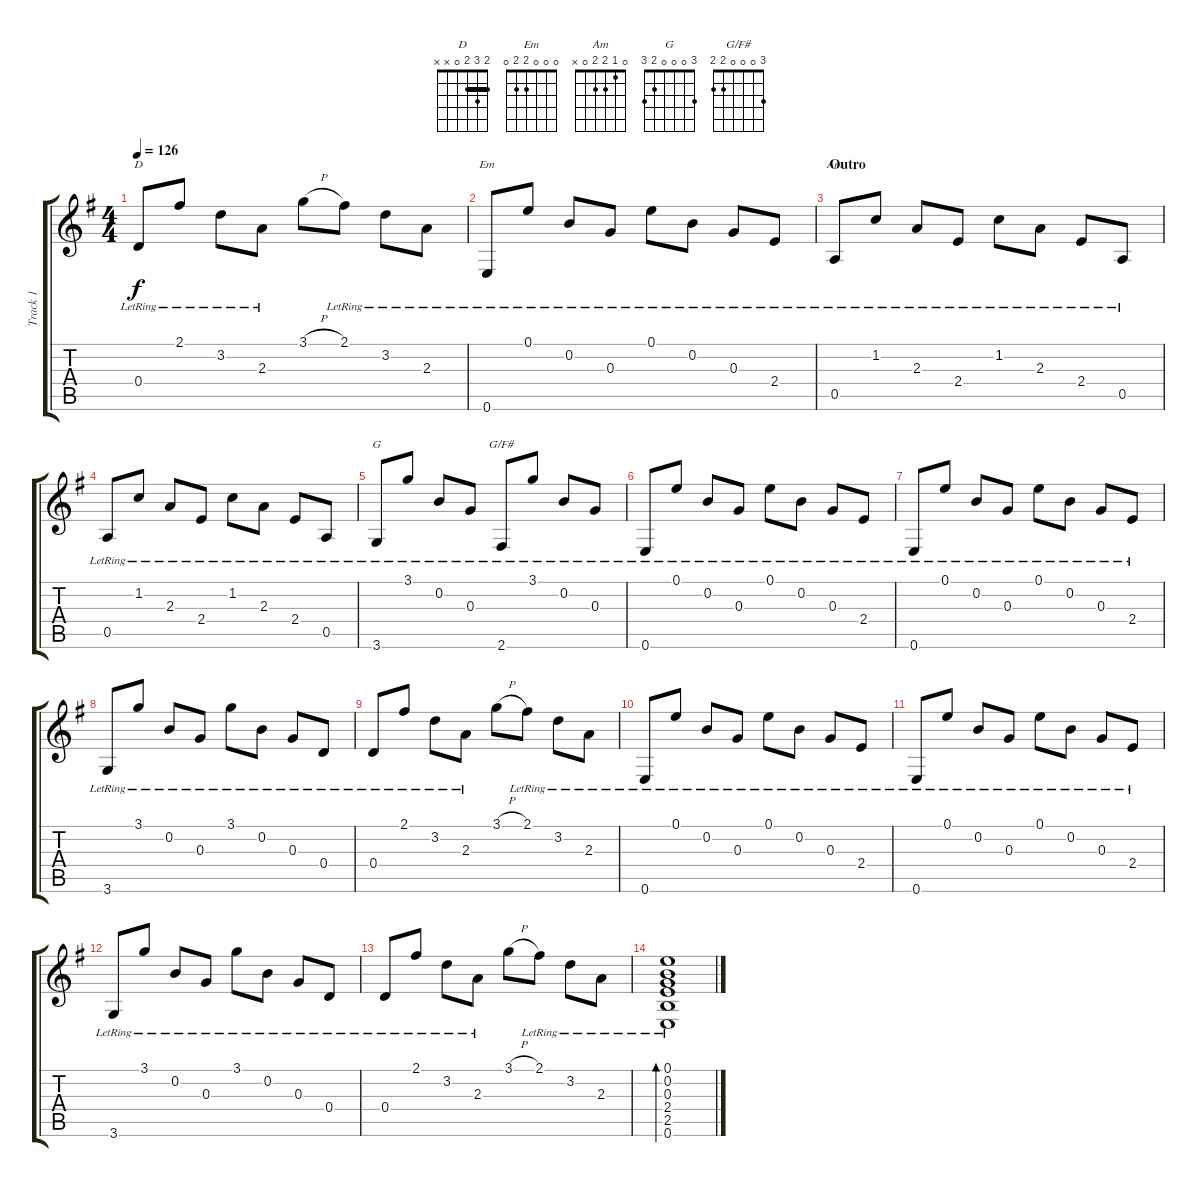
\track ("Track 1" "Track 1") {instrument acousticguitarsteel}
\staff {score tabs}
\tuning (E4 B3 G3 D3 A2 E2) {hide}
\chord ("D" 2 3 2 0 x x) {barre 2}
\chord ("Em" 0 0 0 2 2 0)
\chord ("Am" 0 1 2 2 0 x)
\chord ("G" 3 0 0 0 2 3)
\chord ("G/F#" 3 0 0 0 2 2)
\ts (4 4)
\tempo 126
\clef g2
\ks eminor
0.4{lr}.8{ch "D" dy f} 2.1{lr}.8 3.2{lr}.8 2.3{lr}.8 3.1{h}.8 2.1{lr}.8 3.2{lr}.8 2.3{lr}.8 |
0.6{lr}.8{ch "Em"} 0.1{lr}.8 0.2{lr}.8 0.3{lr}.8 0.1{lr}.8 0.2{lr}.8 0.3{lr}.8 2.4{lr}.8 |
\section ("" "Outro")
0.5{lr}.8{ch "Am"} 1.2{lr}.8 2.3{lr}.8 2.4{lr}.8 1.2{lr}.8 2.3{lr}.8 2.4{lr}.8 0.5{lr}.8 |
0.5{lr}.8 1.2{lr}.8 2.3{lr}.8 2.4{lr}.8 1.2{lr}.8 2.3{lr}.8 2.4{lr}.8 0.5{lr}.8 |
3.6{lr}.8{ch "G"} 3.1{lr}.8 0.2{lr}.8 0.3{lr}.8 2.6{lr}.8{ch "G/F#"} 3.1{lr}.8 0.2{lr}.8 0.3{lr}.8 |
0.6{lr}.8 0.1{lr}.8 0.2{lr}.8 0.3{lr}.8 0.1{lr}.8 0.2{lr}.8 0.3{lr}.8 2.4{lr}.8 |
0.6{lr}.8 0.1{lr}.8 0.2{lr}.8 0.3{lr}.8 0.1{lr}.8 0.2{lr}.8 0.3{lr}.8 2.4{lr}.8 |
3.6{lr}.8 3.1{lr}.8 0.2{lr}.8 0.3{lr}.8 3.1{lr}.8 0.2{lr}.8 0.3{lr}.8 0.4{lr}.8 |
0.4{lr}.8 2.1{lr}.8 3.2{lr}.8 2.3{lr}.8 3.1{h}.8 2.1{lr}.8 3.2{lr}.8 2.3{lr}.8 |
0.6{lr}.8 0.1{lr}.8 0.2{lr}.8 0.3{lr}.8 0.1{lr}.8 0.2{lr}.8 0.3{lr}.8 2.4{lr}.8 |
0.6{lr}.8 0.1{lr}.8 0.2{lr}.8 0.3{lr}.8 0.1{lr}.8 0.2{lr}.8 0.3{lr}.8 2.4{lr}.8 |
3.6{lr}.8 3.1{lr}.8 0.2{lr}.8 0.3{lr}.8 3.1{lr}.8 0.2{lr}.8 0.3{lr}.8 0.4{lr}.8 |
0.4{lr}.8 2.1{lr}.8 3.2{lr}.8 2.3{lr}.8 3.1{h}.8 2.1{lr}.8 3.2{lr}.8 2.3{lr}.8 |
(0.1{lr} 0.2{lr} 0.3{lr} 2.4{lr} 2.5{lr} 0.6{lr}).1{bd 480}
